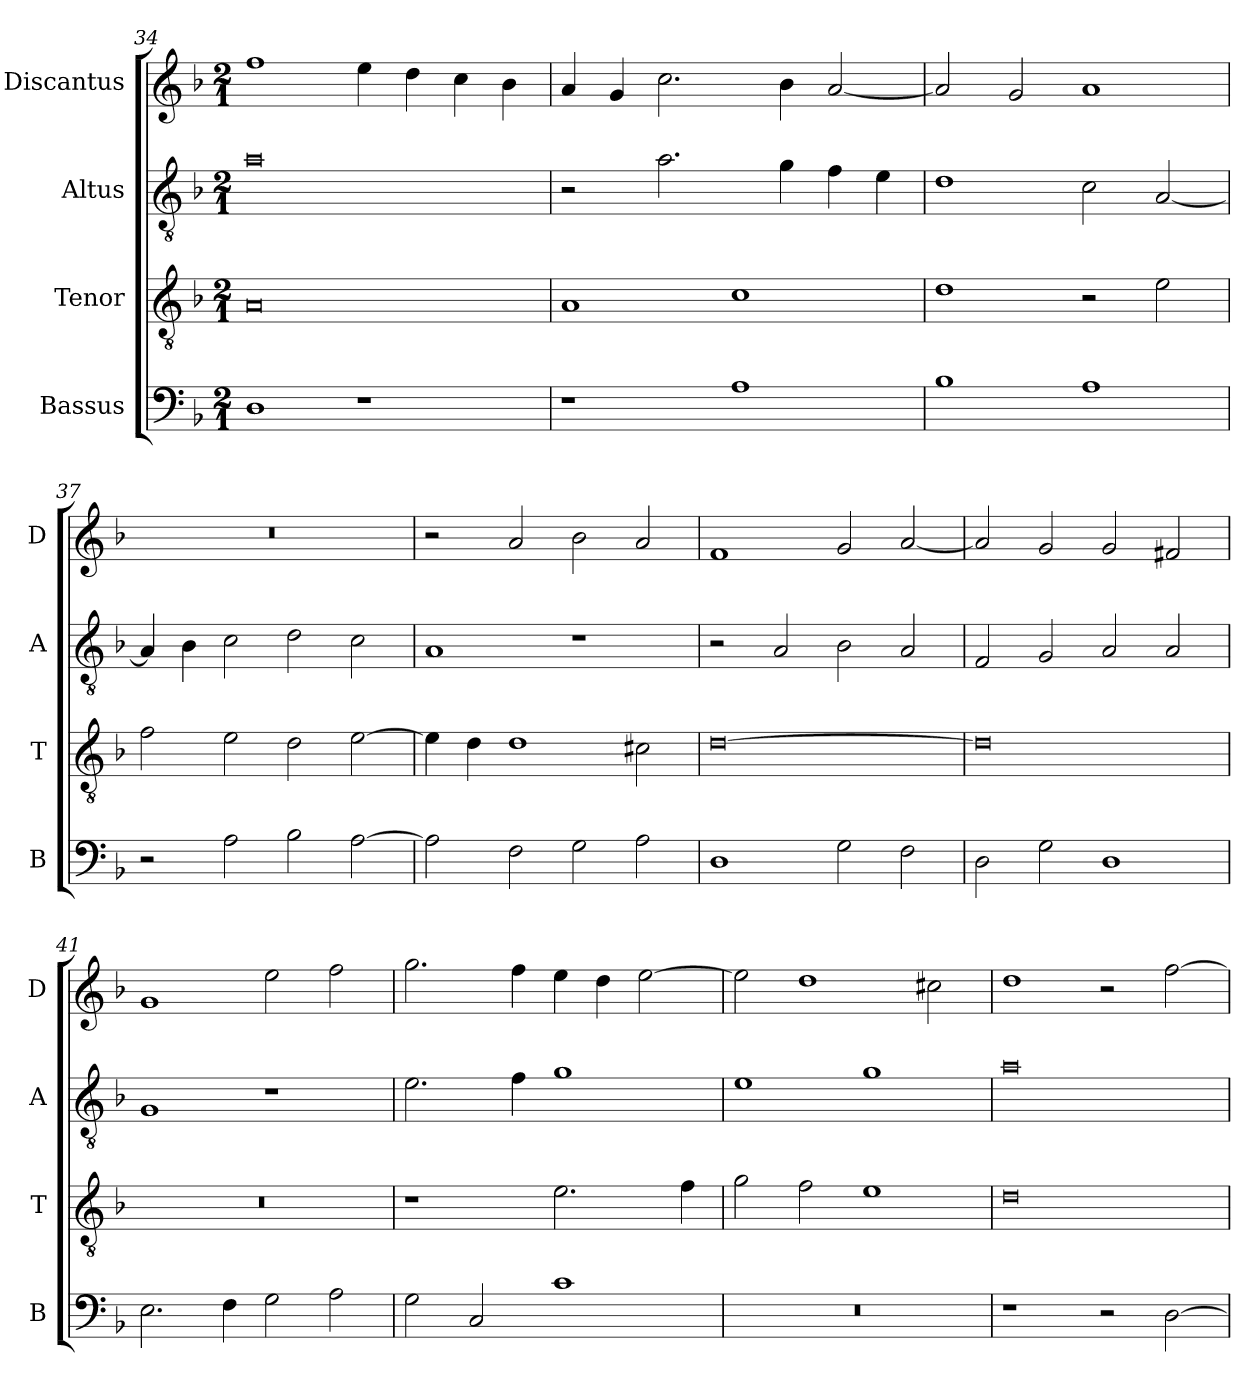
**kern	**kern	**kern	**kern
*part4	*part3	*part2	*part1
*staff4	*staff3	*staff2	*staff1
*I"Bassus	*I"Tenor	*I"Altus	*I"Discantus
*I'B	*I'T	*I'A	*I'D
*clefF4	*clefGv2	*clefGv2	*clefG2
*k[b-]	*k[b-]	*k[b-]	*k[b-]
*M2/1	*M2/1	*M2/1	*M2/1
=34	=34	=34	=34
1D	0A	0a	1ff
1r	.	.	4ee\
.	.	.	4dd\
.	.	.	4cc\
.	.	.	4b-\
=35	=35	=35	=35
1r	1A	2r	4a/
.	.	.	4g/
.	.	2.a\	2.cc\
1A	1c	.	.
.	.	4g\	4b-\
.	.	4f\	[2a/
.	.	4e\	.
=36	=36	=36	=36
1B-	1d	1d	2a/]
.	.	.	2g/
1A	2r	2c\	1a
.	2e\	[2A/	.
=37	=37	=37	=37
2r	2f\	4A/]	0r
.	.	4B-\	.
2A\	2e\	2c\	.
2B-\	2d\	2d\	.
[2A\	[2e\	2c\	.
=38	=38	=38	=38
2A\]	4e\]	1A	2r
.	4d\	.	.
2F\	1d	.	2a/
2G\	.	1r	2b-\
2A\	2c#X\	.	2a/
=39	=39	=39	=39
1D	[0d	2r	1f
.	.	2A/	.
2G\	.	2B-\	2g/
2F\	.	2A/	[2a/
=40	=40	=40	=40
2D\	0d]	2F/	2a/]
2G\	.	2G/	2g/
1D	.	2A/	2g/
.	.	2A/	2f#X/
=41	=41	=41	=41
2.E\	0r	1G	1g
4F\	.	.	.
2G\	.	1r	2ee\
2A\	.	.	2ff\
=42	=42	=42	=42
2G\	1r	2.e\	2.gg\
2C/	.	.	.
.	.	4f\	4ff\
1c	2.e\	1g	4ee\
.	.	.	4dd\
.	.	.	[2ee\
.	4f\	.	.
=43	=43	=43	=43
0r	2g\	1e	2ee\]
.	2f\	.	1dd
.	1e	1g	.
.	.	.	2cc#X\
=44	=44	=44	=44
1r	0d	0a	1dd
2r	.	.	2r
[2D\	.	.	[2ff\
=	=	=	=
*-	*-	*-	*-
